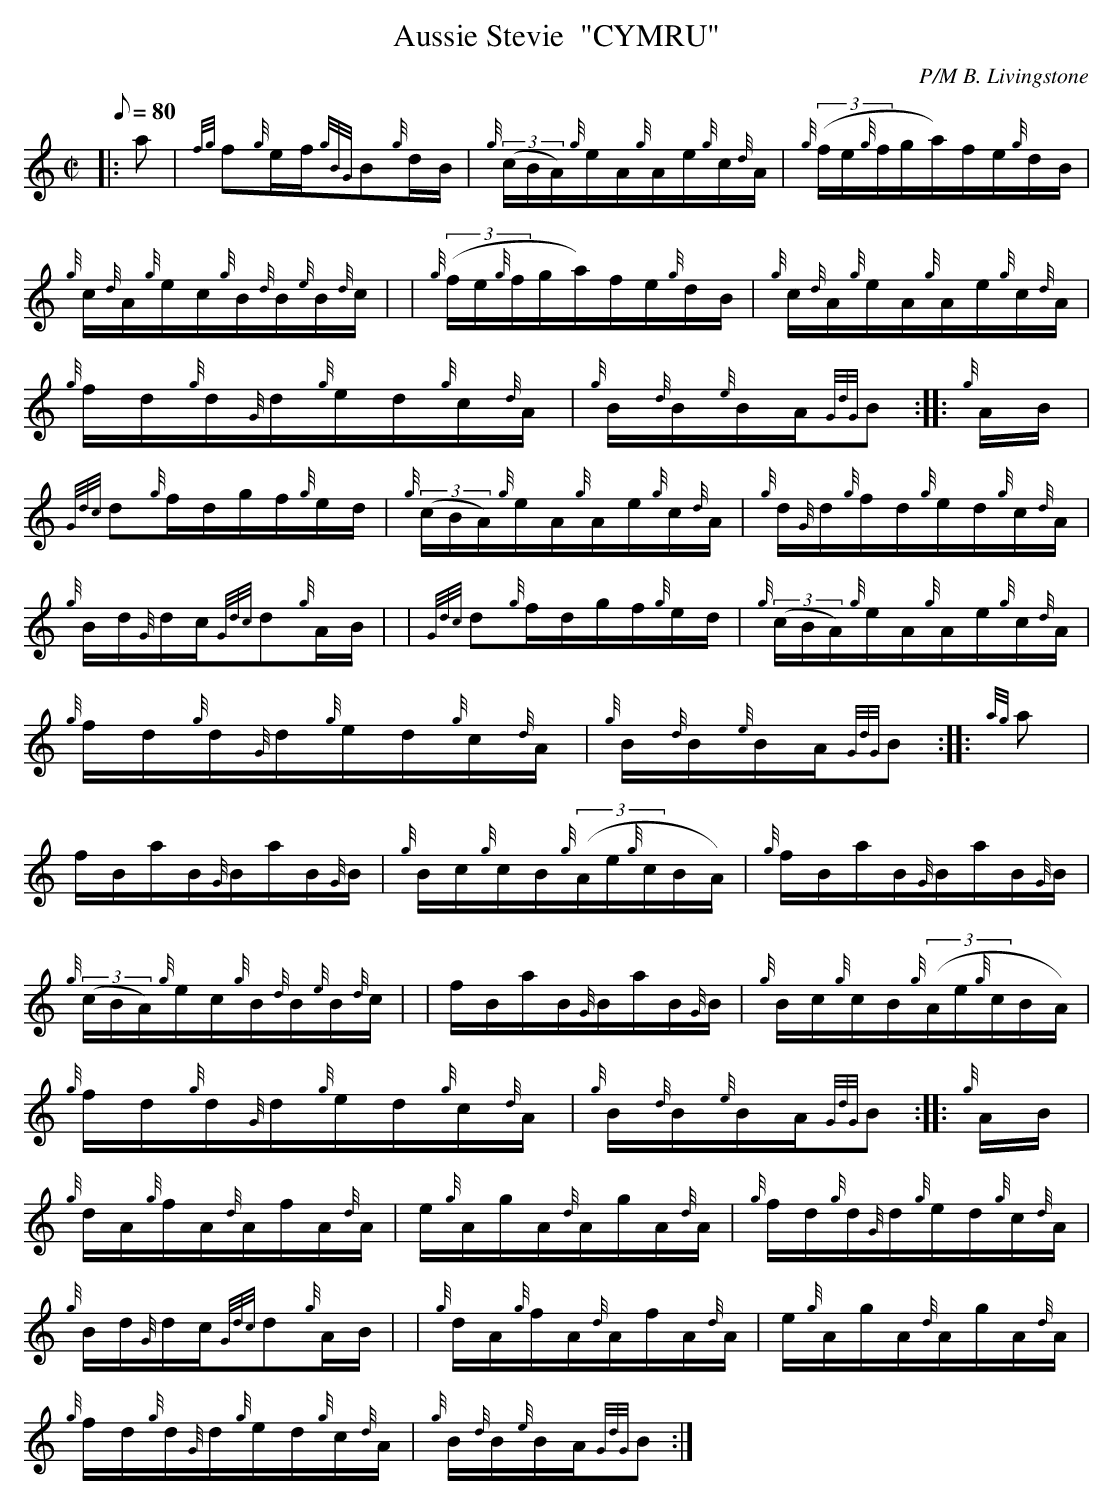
X:1
T:Aussie Stevie  "CYMRU"
M:C|
L:1/8
Q:80
C:P/M B. Livingstone
K:HP
|: a | \
{fg}f{g}e/2f/2{gBG}B{g}d/2B/2 | \
{g}((3c/2B/2A/2){g}e/2A/2{g}A/2e/2{g}c/2{d}A/2 | \
{g}((3f/2e/2{g}f/2g/2a/2)f/2e/2{g}d/2B/2 |
{g}c/2{d}A/2{g}e/2c/2{g}B/2{d}B/2{e}B/2{d}c/2 | | \
{g}((3f/2e/2{g}f/2g/2a/2)f/2e/2{g}d/2B/2 | \
{g}c/2{d}A/2{g}e/2A/2{g}A/2e/2{g}c/2{d}A/2 |
{g}f/2d/2{g}d/2{G}d/2{g}e/2d/2{g}c/2{d}A/2 | \
{g}B/2{d}B/2{e}B/2A/2{GdG}B :: \
{g}A/2B/2 |
{Gdc}d{g}f/2d/2g/2f/2{g}e/2d/2 | \
{g}((3c/2B/2A/2){g}e/2A/2{g}A/2e/2{g}c/2{d}A/2 | \
{g}d/2{G}d/2{g}f/2d/2{g}e/2d/2{g}c/2{d}A/2 |
{g}B/2d/2{G}d/2c/2{Gdc}d{g}A/2B/2 | | \
{Gdc}d{g}f/2d/2g/2f/2{g}e/2d/2 | \
{g}((3c/2B/2A/2){g}e/2A/2{g}A/2e/2{g}c/2{d}A/2 |
{g}f/2d/2{g}d/2{G}d/2{g}e/2d/2{g}c/2{d}A/2 | \
{g}B/2{d}B/2{e}B/2A/2{GdG}B :: \
{ag}a |
f/2B/2a/2B/2{G}B/2a/2B/2{G}B/2 | \
{g}B/2c/2{g}c/2B/2{g}((3A/2e/2{g}c/2B/2A/2) | \
{g}f/2B/2a/2B/2{G}B/2a/2B/2{G}B/2 |
{g}((3c/2B/2A/2){g}e/2c/2{g}B/2{d}B/2{e}B/2{d}c/2 | | \
f/2B/2a/2B/2{G}B/2a/2B/2{G}B/2 | \
{g}B/2c/2{g}c/2B/2{g}((3A/2e/2{g}c/2B/2A/2) |
{g}f/2d/2{g}d/2{G}d/2{g}e/2d/2{g}c/2{d}A/2 | \
{g}B/2{d}B/2{e}B/2A/2{GdG}B :: \
{g}A/2B/2 |
{g}d/2A/2{g}f/2A/2{d}A/2f/2A/2{d}A/2 | \
e/2{g}A/2g/2A/2{d}A/2g/2A/2{d}A/2 | \
{g}f/2d/2{g}d/2{G}d/2{g}e/2d/2{g}c/2{d}A/2 |
{g}B/2d/2{G}d/2c/2{Gdc}d{g}A/2B/2 | | \
{g}d/2A/2{g}f/2A/2{d}A/2f/2A/2{d}A/2 | \
e/2{g}A/2g/2A/2{d}A/2g/2A/2{d}A/2 |
{g}f/2d/2{g}d/2{G}d/2{g}e/2d/2{g}c/2{d}A/2 | \
{g}B/2{d}B/2{e}B/2A/2{GdG}B :|
